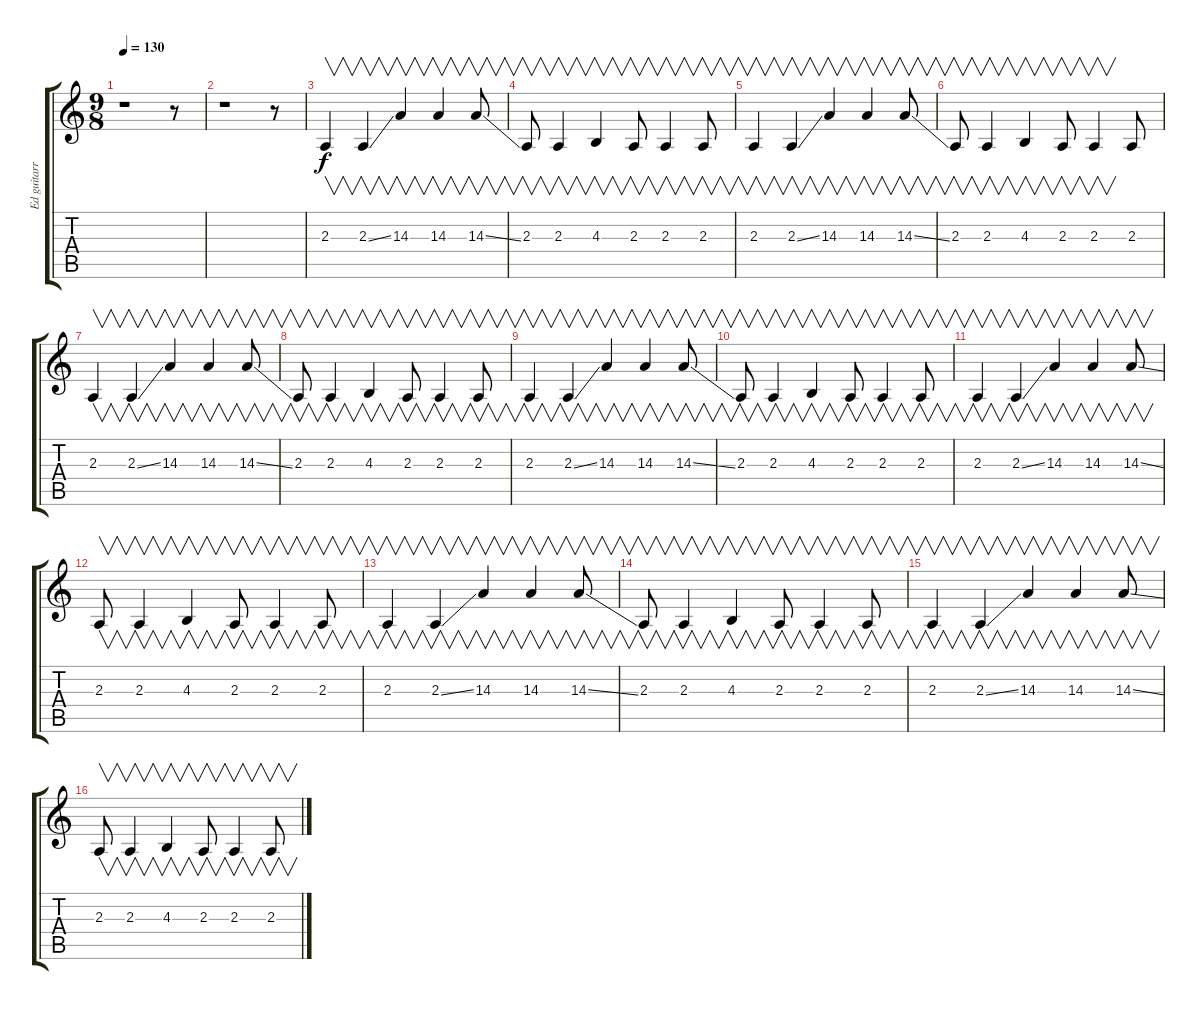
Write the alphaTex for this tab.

\track ("Ed guitarra (morning bell)" "Ed guitarr") {instrument pad2warm}
\staff {score tabs}
\tuning (E4 B3 G3 D3 A2 E2) {hide}
\ts (9 8)
\tempo 130
\clef g2
\ks c
r.1{dy ppp} r.8 |
r.1 r.8 |
2.3.4{v dy f} 2.3{ss}.4{v} 14.3.4{v} 14.3.4{v} 14.3{ss}.8{v} |
2.3.8{v} 2.3.4{v} 4.3.4{v} 2.3.8{v} 2.3.4{v} 2.3.8{v} |
2.3.4{v} 2.3{ss}.4{v} 14.3.4{v} 14.3.4{v} 14.3{ss}.8{v} |
2.3.8{v} 2.3.4{v} 4.3.4{v} 2.3.8{v} 2.3.4{v} 2.3.8 |
2.3.4{v} 2.3{ss}.4{v} 14.3.4{v} 14.3.4{v} 14.3{ss}.8{v} |
2.3.8{v} 2.3.4{v} 4.3.4{v} 2.3.8{v} 2.3.4{v} 2.3.8{v} |
2.3.4{v} 2.3{ss}.4{v} 14.3.4{v} 14.3.4{v} 14.3{ss}.8{v} |
2.3.8{v} 2.3.4{v} 4.3.4{v} 2.3.8{v} 2.3.4{v} 2.3.8{v} |
2.3.4{v} 2.3{ss}.4{v} 14.3.4{v} 14.3.4{v} 14.3{ss}.8{v} |
2.3.8{v} 2.3.4{v} 4.3.4{v} 2.3.8{v} 2.3.4{v} 2.3.8{v} |
2.3.4{v} 2.3{ss}.4{v} 14.3.4{v} 14.3.4{v} 14.3{ss}.8{v} |
2.3.8{v} 2.3.4{v} 4.3.4{v} 2.3.8{v} 2.3.4{v} 2.3.8{v} |
2.3.4{v} 2.3{ss}.4{v} 14.3.4{v} 14.3.4{v} 14.3{ss}.8{v} |
2.3.8{v} 2.3.4{v} 4.3.4{v} 2.3.8{v} 2.3.4{v} 2.3.8{v}
